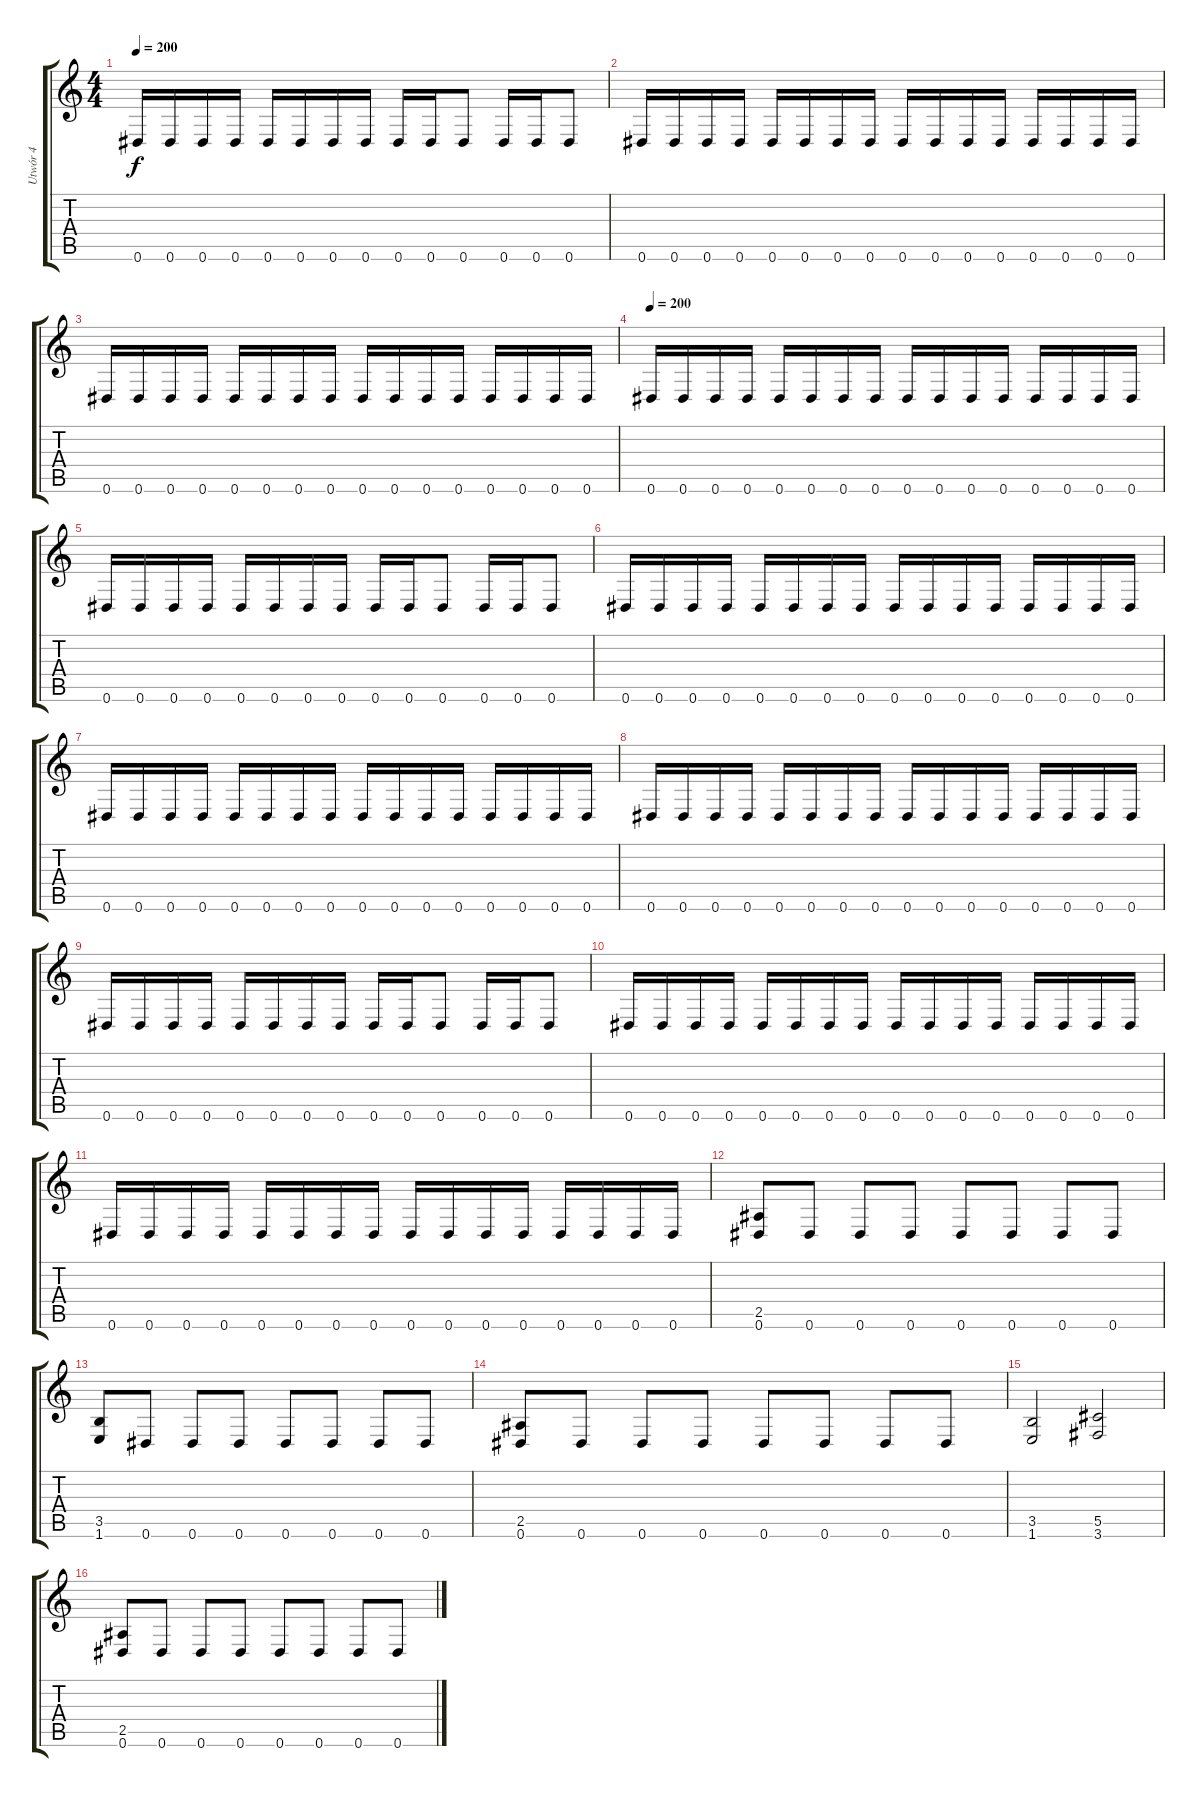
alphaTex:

\track ("Utwór 4" "Utwór 4") {instrument electricbassfinger}
\staff {score tabs}
\tuning (Eb4 Bb3 Gb3 Db3 Ab2 Eb2) {hide}
\ts (4 4)
\tempo 200
\clef g2
\ks c
0.6.16{dy f} 0.6.16 0.6.16 0.6.16 0.6.16 0.6.16 0.6.16 0.6.16 0.6.16 0.6.16 0.6.8 0.6.16 0.6.16 0.6.8 |
0.6.16 0.6.16 0.6.16 0.6.16 0.6.16 0.6.16 0.6.16 0.6.16 0.6.16 0.6.16 0.6.16 0.6.16 0.6.16 0.6.16 0.6.16 0.6.16 |
0.6.16 0.6.16 0.6.16 0.6.16 0.6.16 0.6.16 0.6.16 0.6.16 0.6.16 0.6.16 0.6.16 0.6.16 0.6.16 0.6.16 0.6.16 0.6.16 |
\tempo 200
0.6.16 0.6.16 0.6.16 0.6.16 0.6.16 0.6.16 0.6.16 0.6.16 0.6.16 0.6.16 0.6.16 0.6.16 0.6.16 0.6.16 0.6.16 0.6.16 |
0.6.16 0.6.16 0.6.16 0.6.16 0.6.16 0.6.16 0.6.16 0.6.16 0.6.16 0.6.16 0.6.8 0.6.16 0.6.16 0.6.8 |
0.6.16 0.6.16 0.6.16 0.6.16 0.6.16 0.6.16 0.6.16 0.6.16 0.6.16 0.6.16 0.6.16 0.6.16 0.6.16 0.6.16 0.6.16 0.6.16 |
0.6.16 0.6.16 0.6.16 0.6.16 0.6.16 0.6.16 0.6.16 0.6.16 0.6.16 0.6.16 0.6.16 0.6.16 0.6.16 0.6.16 0.6.16 0.6.16 |
0.6.16 0.6.16 0.6.16 0.6.16 0.6.16 0.6.16 0.6.16 0.6.16 0.6.16 0.6.16 0.6.16 0.6.16 0.6.16 0.6.16 0.6.16 0.6.16 |
0.6.16 0.6.16 0.6.16 0.6.16 0.6.16 0.6.16 0.6.16 0.6.16 0.6.16 0.6.16 0.6.8 0.6.16 0.6.16 0.6.8 |
0.6.16 0.6.16 0.6.16 0.6.16 0.6.16 0.6.16 0.6.16 0.6.16 0.6.16 0.6.16 0.6.16 0.6.16 0.6.16 0.6.16 0.6.16 0.6.16 |
0.6.16 0.6.16 0.6.16 0.6.16 0.6.16 0.6.16 0.6.16 0.6.16 0.6.16 0.6.16 0.6.16 0.6.16 0.6.16 0.6.16 0.6.16 0.6.16 |
(2.5 0.6).8 0.6.8 0.6.8 0.6.8 0.6.8 0.6.8 0.6.8 0.6.8 |
(3.5 1.6).8 0.6.8 0.6.8 0.6.8 0.6.8 0.6.8 0.6.8 0.6.8 |
(2.5 0.6).8 0.6.8 0.6.8 0.6.8 0.6.8 0.6.8 0.6.8 0.6.8 |
(3.5 1.6).2 (5.5 3.6).2 |
(2.5 0.6).8 0.6.8 0.6.8 0.6.8 0.6.8 0.6.8 0.6.8 0.6.8
